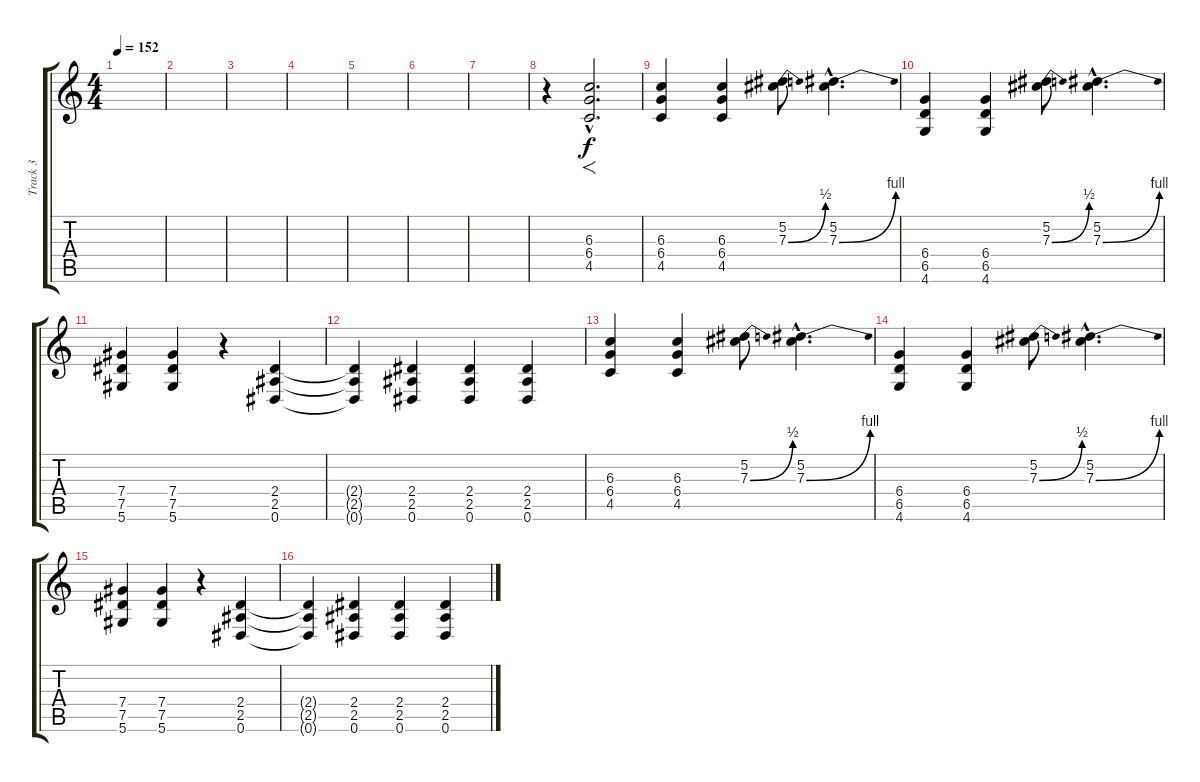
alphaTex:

\track ("Track 3" "Track 3") {instrument distortionguitar}
\staff {score tabs}
\tuning (Eb4 Bb3 Gb3 Db3 Ab2 Eb2) {hide}
\ts (4 4)
\tempo 152
\clef g2
\ks c
|
|
|
|
|
|
|
r.4 (6.3{hac} 6.4{hac} 4.5{hac}).2{f d} |
(6.3 6.4 4.5).4 (6.3 6.4 4.5).4 (5.2 7.3{be (bend 0 0 60 2)}).8 (5.2{hac} 7.3{be (bend 0 0 60 4) hac}).4{d} |
(6.4 6.5 4.6).4 (6.4 6.5 4.6).4 (5.2 7.3{be (bend 0 0 60 2)}).8 (5.2{hac} 7.3{be (bend 0 0 60 4) hac}).4{d} |
(7.4 7.5 5.6).4 (7.4 7.5 5.6).4 r.4 (2.4 2.5 0.6).4 |
(2.4{t} 2.5{t} 0.6{t}).4 (2.4 2.5 0.6).4 (2.4 2.5 0.6).4 (2.4 2.5 0.6).4 |
(6.3 6.4 4.5).4 (6.3 6.4 4.5).4 (5.2 7.3{be (bend 0 0 60 2)}).8 (5.2{hac} 7.3{be (bend 0 0 60 4) hac}).4{d} |
(6.4 6.5 4.6).4 (6.4 6.5 4.6).4 (5.2 7.3{be (bend 0 0 60 2)}).8 (5.2{hac} 7.3{be (bend 0 0 60 4) hac}).4{d} |
(7.4 7.5 5.6).4 (7.4 7.5 5.6).4 r.4 (2.4 2.5 0.6).4 |
(2.4{t} 2.5{t} 0.6{t}).4 (2.4 2.5 0.6).4 (2.4 2.5 0.6).4 (2.4 2.5 0.6).4
